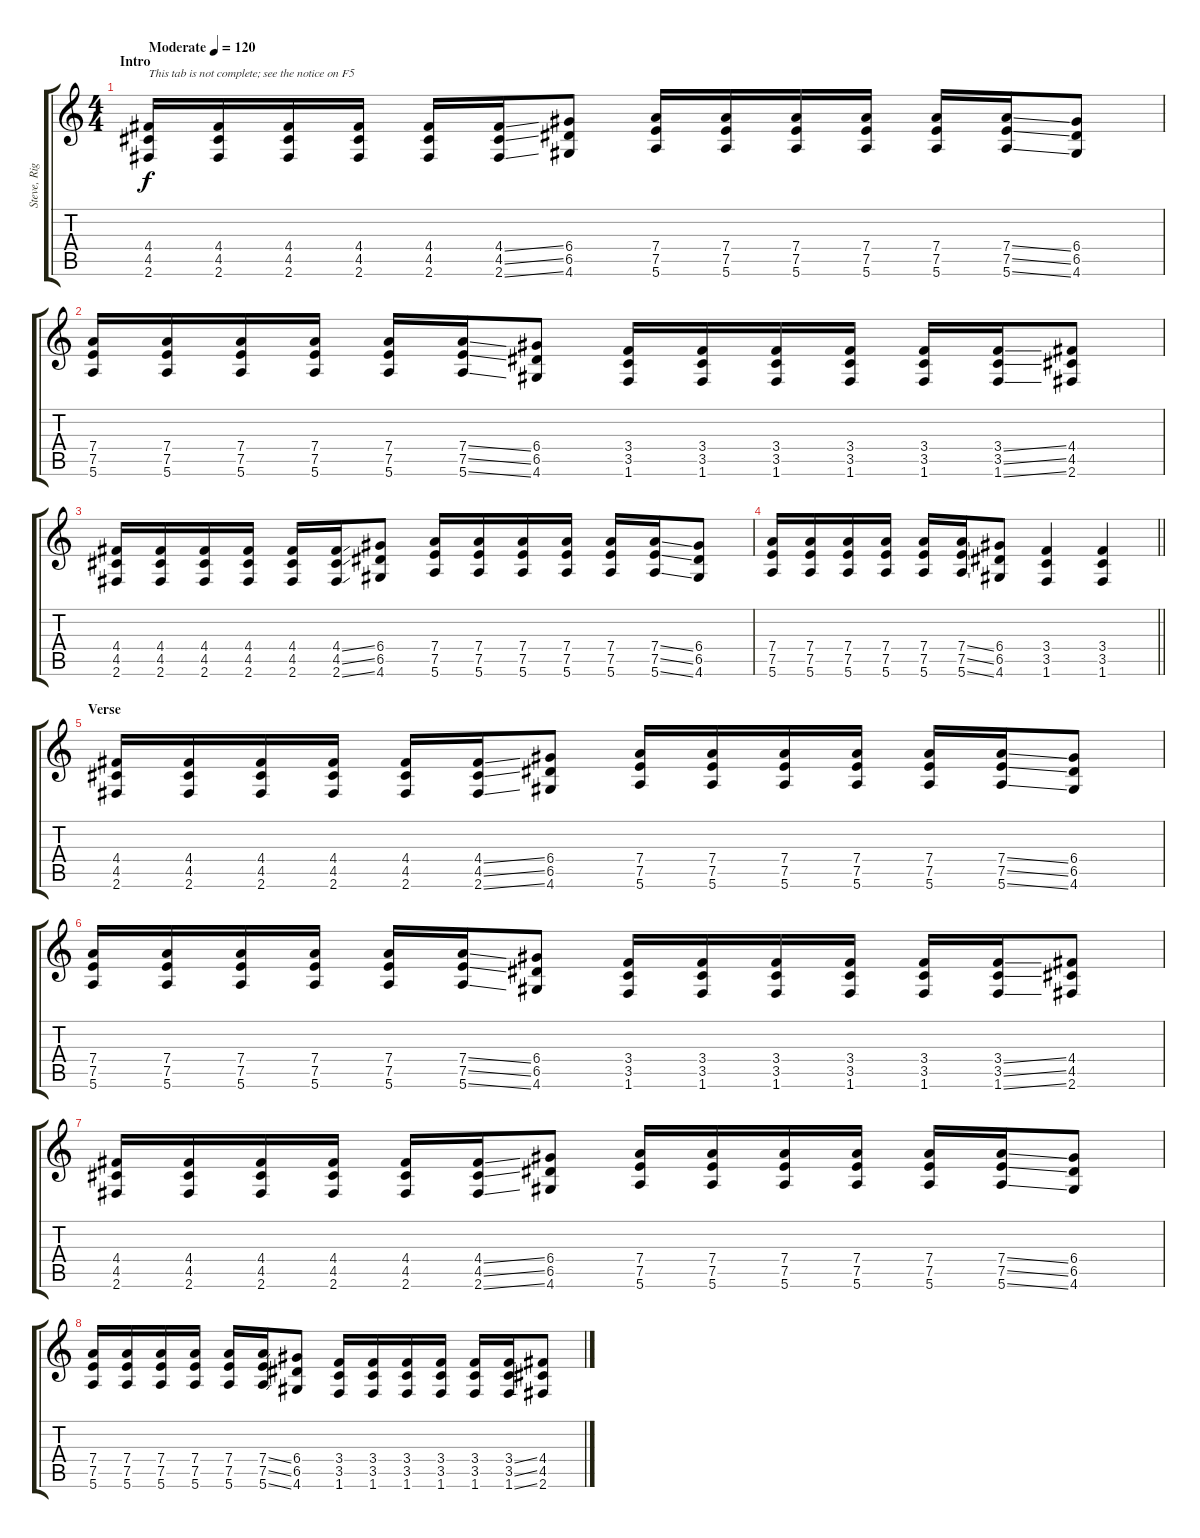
\track ("Steve, Righ?" "Steve, Rig") {instrument overdrivenguitar}
\staff {score tabs}
\tuning (E4 B3 G3 D3 A2 E2) {hide}
\ts (4 4)
\section ("" "Intro")
\tempo (120 "Moderate")
\clef g2
\ks c
(4.4 4.5 2.6).16{txt "This tab is not complete; see the notice on F5" dy f instrument overdrivenguitar} (4.4 4.5 2.6).16 (4.4 4.5 2.6).16 (4.4 4.5 2.6).16 (4.4 4.5 2.6).16 (4.4{ss} 4.5{ss} 2.6{ss}).16 (6.4 6.5 4.6).8 (7.4 7.5 5.6).16 (7.4 7.5 5.6).16 (7.4 7.5 5.6).16 (7.4 7.5 5.6).16 (7.4 7.5 5.6).16 (7.4{ss} 7.5{ss} 5.6{ss}).16 (6.4 6.5 4.6).8 |
(7.4 7.5 5.6).16 (7.4 7.5 5.6).16 (7.4 7.5 5.6).16 (7.4 7.5 5.6).16 (7.4 7.5 5.6).16 (7.4{ss} 7.5{ss} 5.6{ss}).16 (6.4 6.5 4.6).8 (3.4 3.5 1.6).16 (3.4 3.5 1.6).16 (3.4 3.5 1.6).16 (3.4 3.5 1.6).16 (3.4 3.5 1.6).16 (3.4{ss} 3.5{ss} 1.6{ss}).16 (4.4 4.5 2.6).8 |
(4.4 4.5 2.6).16 (4.4 4.5 2.6).16 (4.4 4.5 2.6).16 (4.4 4.5 2.6).16 (4.4 4.5 2.6).16 (4.4{ss} 4.5{ss} 2.6{ss}).16 (6.4 6.5 4.6).8 (7.4 7.5 5.6).16 (7.4 7.5 5.6).16 (7.4 7.5 5.6).16 (7.4 7.5 5.6).16 (7.4 7.5 5.6).16 (7.4{ss} 7.5{ss} 5.6{ss}).16 (6.4 6.5 4.6).8 |
\barLineRight lightlight
(7.4 7.5 5.6).16 (7.4 7.5 5.6).16 (7.4 7.5 5.6).16 (7.4 7.5 5.6).16 (7.4 7.5 5.6).16 (7.4{ss} 7.5{ss} 5.6{ss}).16 (6.4 6.5 4.6).8 (3.4 3.5 1.6).4 (3.4 3.5 1.6).4 |
\section ("" "Verse")
(4.4 4.5 2.6).16 (4.4 4.5 2.6).16 (4.4 4.5 2.6).16 (4.4 4.5 2.6).16 (4.4 4.5 2.6).16 (4.4{ss} 4.5{ss} 2.6{ss}).16 (6.4 6.5 4.6).8 (7.4 7.5 5.6).16 (7.4 7.5 5.6).16 (7.4 7.5 5.6).16 (7.4 7.5 5.6).16 (7.4 7.5 5.6).16 (7.4{ss} 7.5{ss} 5.6{ss}).16 (6.4 6.5 4.6).8 |
(7.4 7.5 5.6).16 (7.4 7.5 5.6).16 (7.4 7.5 5.6).16 (7.4 7.5 5.6).16 (7.4 7.5 5.6).16 (7.4{ss} 7.5{ss} 5.6{ss}).16 (6.4 6.5 4.6).8 (3.4 3.5 1.6).16 (3.4 3.5 1.6).16 (3.4 3.5 1.6).16 (3.4 3.5 1.6).16 (3.4 3.5 1.6).16 (3.4{ss} 3.5{ss} 1.6{ss}).16 (4.4 4.5 2.6).8 |
(4.4 4.5 2.6).16 (4.4 4.5 2.6).16 (4.4 4.5 2.6).16 (4.4 4.5 2.6).16 (4.4 4.5 2.6).16 (4.4{ss} 4.5{ss} 2.6{ss}).16 (6.4 6.5 4.6).8 (7.4 7.5 5.6).16 (7.4 7.5 5.6).16 (7.4 7.5 5.6).16 (7.4 7.5 5.6).16 (7.4 7.5 5.6).16 (7.4{ss} 7.5{ss} 5.6{ss}).16 (6.4 6.5 4.6).8 |
(7.4 7.5 5.6).16 (7.4 7.5 5.6).16 (7.4 7.5 5.6).16 (7.4 7.5 5.6).16 (7.4 7.5 5.6).16 (7.4{ss} 7.5{ss} 5.6{ss}).16 (6.4 6.5 4.6).8 (3.4 3.5 1.6).16 (3.4 3.5 1.6).16 (3.4 3.5 1.6).16 (3.4 3.5 1.6).16 (3.4 3.5 1.6).16 (3.4{ss} 3.5{ss} 1.6{ss}).16 (4.4 4.5 2.6).8
